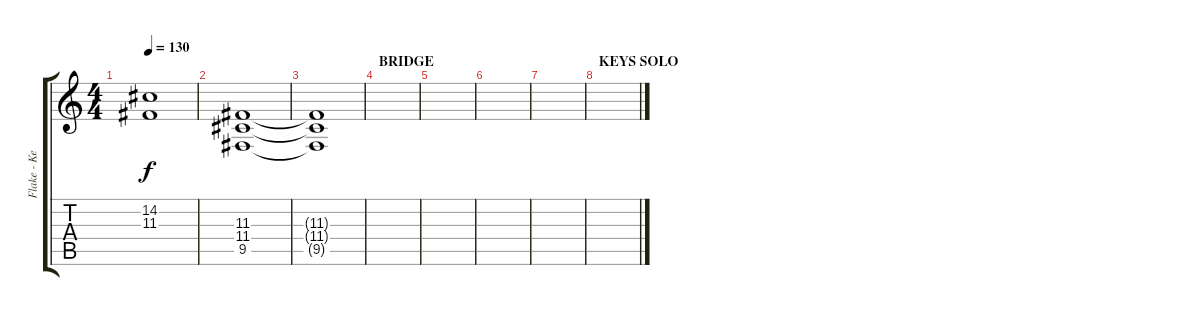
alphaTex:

\track ("Flake - Keys" "Flake - Ke") {instrument stringensemble1}
\staff {score tabs}
\tuning (E4 B3 G3 D3 A2 E2) {hide}
\ts (4 4)
\tempo 130
\clef g2
\ks c
(14.2{t} 11.3{t}).1{dy f} |
(11.3 11.4 9.5).1 |
(11.3{t} 11.4{t} 9.5{t}).1 |
\section ("" "BRIDGE")
|
|
|
|
\section ("" "KEYS SOLO")
